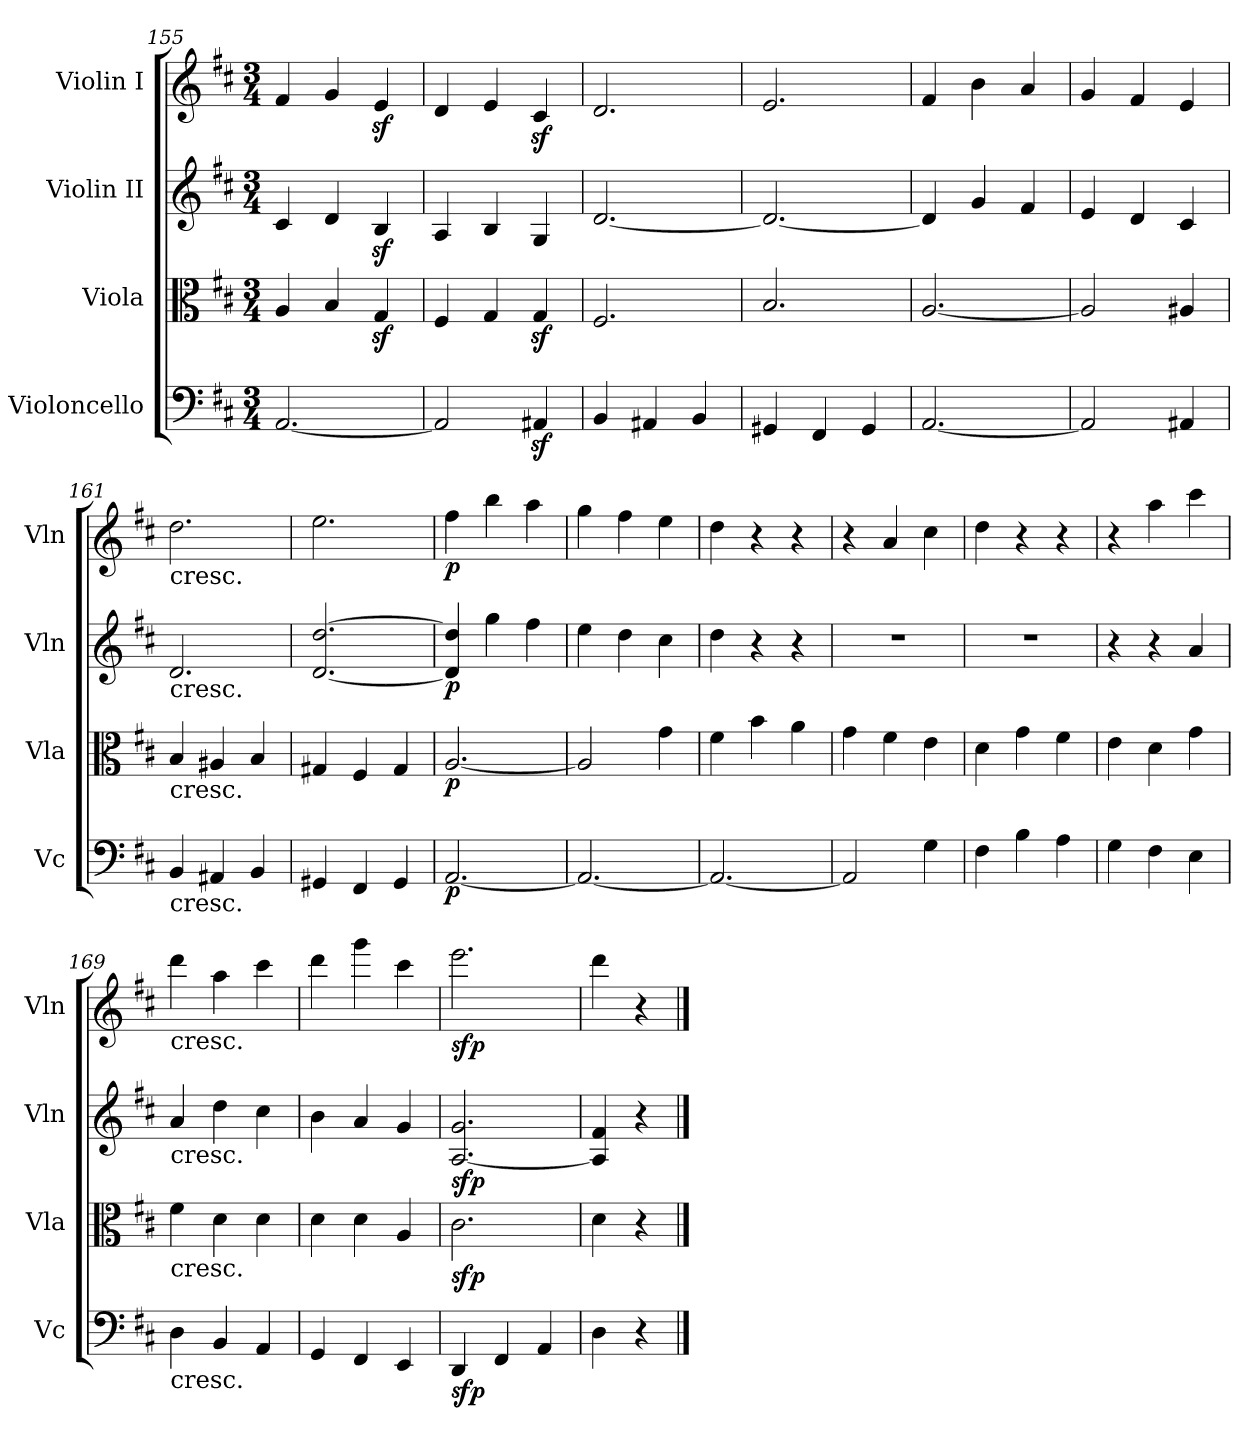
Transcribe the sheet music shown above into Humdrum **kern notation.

**kern	**dynam	**kern	**dynam	**kern	**dynam	**kern	**dynam
*part4	*part4	*part3	*part3	*part2	*part2	*part1	*part1
*staff4	*staff4	*staff3	*staff3	*staff2	*staff2	*staff1	*staff1
*I"Violoncello	*	*I"Viola	*	*I"Violin II	*	*I"Violin I	*
*I'Vc	*	*I'Vla	*	*I'Vln	*	*I'Vln	*
!!LO:LB:g=z
*clefF4	*	*clefC3	*	*clefG2	*	*clefG2	*
*k[f#c#]	*	*k[f#c#]	*	*k[f#c#]	*	*k[f#c#]	*
*M3/4	*	*M3/4	*	*M3/4	*	*M3/4	*
=155	=155	=155	=155	=155	=155	=155	=155
[2.AA/	.	4A/	.	4c#/	.	4f#/	.
.	.	4B/	.	4d/	.	4g/	.
.	.	4Gz</	.	4Bz</	.	4ez</	.
=156	=156	=156	=156	=156	=156	=156	=156
2AA/]	.	4F#/	.	4A/	.	4d/	.
.	.	4G/	.	4B/	.	4e/	.
4AA#Xz</	.	4Gz>/	.	4G/	.	4c#z</	.
=157	=157	=157	=157	=157	=157	=157	=157
4BB/	.	2.F#/	.	[2.d/	.	2.d/	.
4AA#X/	.	.	.	.	.	.	.
4BB/	.	.	.	.	.	.	.
=158	=158	=158	=158	=158	=158	=158	=158
4GG#X/	.	2.B/	.	2.d/_	.	2.e/	.
4FF#/	.	.	.	.	.	.	.
4GG#/	.	.	.	.	.	.	.
=159	=159	=159	=159	=159	=159	=159	=159
[2.AA/	.	[2.A/	.	4d/]	.	4f#/	.
.	.	.	.	4g/	.	4b\	.
.	.	.	.	4f#/	.	4a/	.
=160	=160	=160	=160	=160	=160	=160	=160
2AA/]	.	2A/]	.	4e/	.	4g/	.
.	.	.	.	4d/	.	4f#/	.
4AA#X/	.	4A#X/	.	4c#/	.	4e/	.
=161	=161	=161	=161	=161	=161	=161	=161
!	!	!	!	!	!	!LO:TX:b:t=cresc.	!
!	!	!	!	!LO:TX:b:t=cresc.	!	!	!
!	!	!LO:TX:b:t=cresc.	!	!	!	!	!
!LO:TX:b:t=cresc.	!	!	!	!	!	!	!
4BB/	.	4B/	.	2.d/	.	2.dd\	.
4AA#X/	.	4A#X/	.	.	.	.	.
4BB/	.	4B/	.	.	.	.	.
!!LO:PB:g=z
=162	=162	=162	=162	=162	=162	=162	=162
4GG#X/	.	4G#X/	.	[2.d/ [2.dd/	.	2.ee\	.
4FF#/	.	4F#/	.	.	.	.	.
4GG#/	.	4G#/	.	.	.	.	.
=163	=163	=163	=163	=163	=163	=163	=163
!	!LO:DY:b	!	!LO:DY:b	!	!LO:DY:b	!	!LO:DY:b
[2.AA/	p	[2.A/	p	4d/] 4dd/]	p	4ff#\	p
.	.	.	.	4gg\	.	4bb\	.
.	.	.	.	4ff#\	.	4aa\	.
=164	=164	=164	=164	=164	=164	=164	=164
2.AA/_	.	2A/]	.	4ee\	.	4gg\	.
.	.	.	.	4dd\	.	4ff#\	.
.	.	4g\	.	4cc#\	.	4ee\	.
=165	=165	=165	=165	=165	=165	=165	=165
2.AA/_	.	4f#\	.	4dd\	.	4dd\	.
.	.	4b\	.	4r	.	4r	.
.	.	4a\	.	4r	.	4r	.
=166	=166	=166	=166	=166	=166	=166	=166
2AA/]	.	4g\	.	2.r	.	4r	.
.	.	4f#\	.	.	.	4a/	.
4G\	.	4e\	.	.	.	4cc#\	.
=167	=167	=167	=167	=167	=167	=167	=167
4F#\	.	4d\	.	2.r	.	4dd\	.
4B\	.	4g\	.	.	.	4r	.
4A\	.	4f#\	.	.	.	4r	.
=168	=168	=168	=168	=168	=168	=168	=168
4G\	.	4e\	.	4r	.	4r	.
4F#\	.	4d\	.	4r	.	4aa\	.
4E\	.	4g\	.	4a/	.	4ccc#\	.
!!LO:PB:g=z
=169	=169	=169	=169	=169	=169	=169	=169
!	!	!	!	!	!	!LO:TX:b:t=cresc.	!
!	!	!	!	!LO:TX:b:t=cresc.	!	!	!
!	!	!LO:TX:b:t=cresc.	!	!	!	!	!
!LO:TX:b:t=cresc.	!	!	!	!	!	!	!
4D\	.	4f#\	.	4a/	.	4ddd\	.
4BB/	.	4d\	.	4dd\	.	4aa\	.
4AA/	.	4d\	.	4cc#\	.	4ccc#\	.
=170	=170	=170	=170	=170	=170	=170	=170
4GG/	.	4d\	.	4b\	.	4ddd\	.
4FF#/	.	4d\	.	4a/	.	4ggg\	.
4EE/	.	4A/	.	4g/	.	4ccc#\	.
=171	=171	=171	=171	=171	=171	=171	=171
!	!LO:DY:b	!	!LO:DY:b	!	!LO:DY:b	!	!LO:DY:b
4DD/	sfp	2.c#\	sfp	[2.A/ 2.g/	sfp	2.eee\	sfp
4FF#/	.	.	.	.	.	.	.
4AA/	.	.	.	.	.	.	.
=172	=172	=172	=172	=172	=172	=172	=172
4D\	.	4d\	.	4A/] 4f#/	.	4ddd\	.
4r	.	4r	.	4r	.	4r	.
==	==	==	==	==	==	==	==
*-	*-	*-	*-	*-	*-	*-	*-
